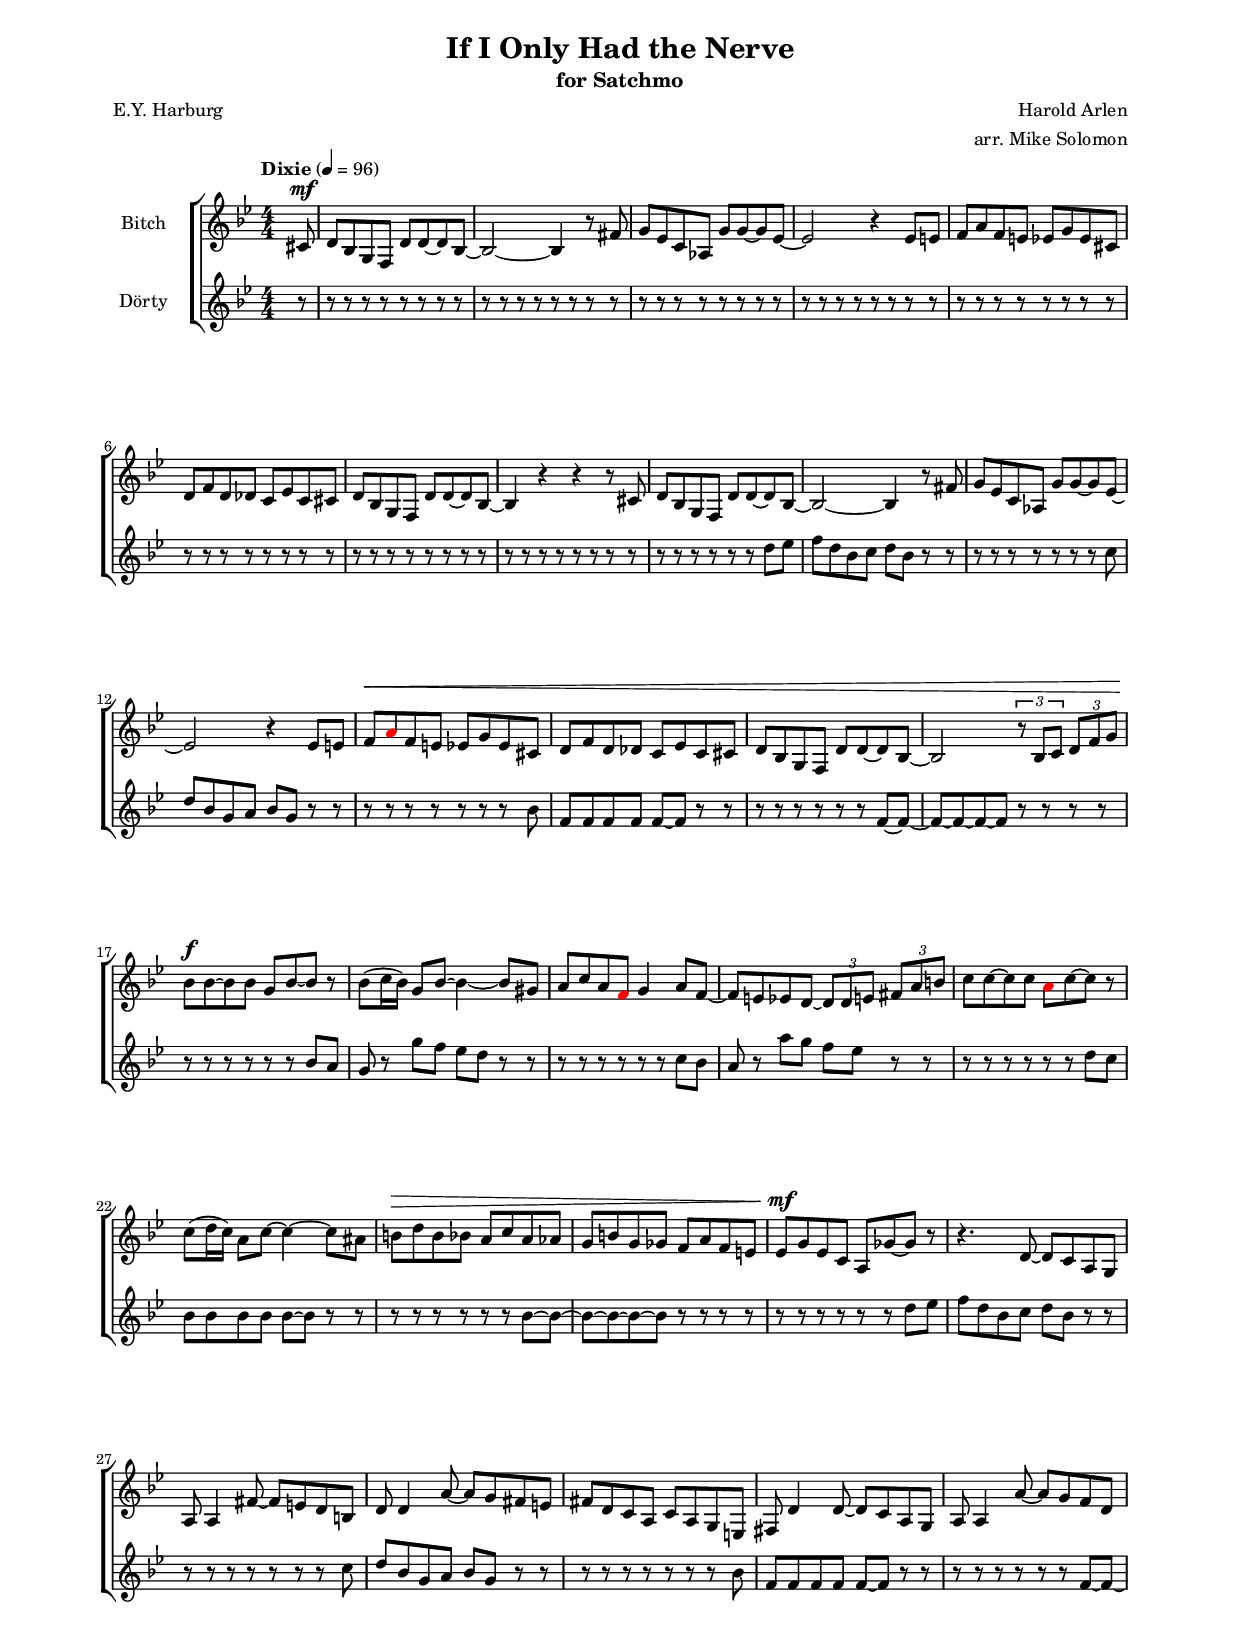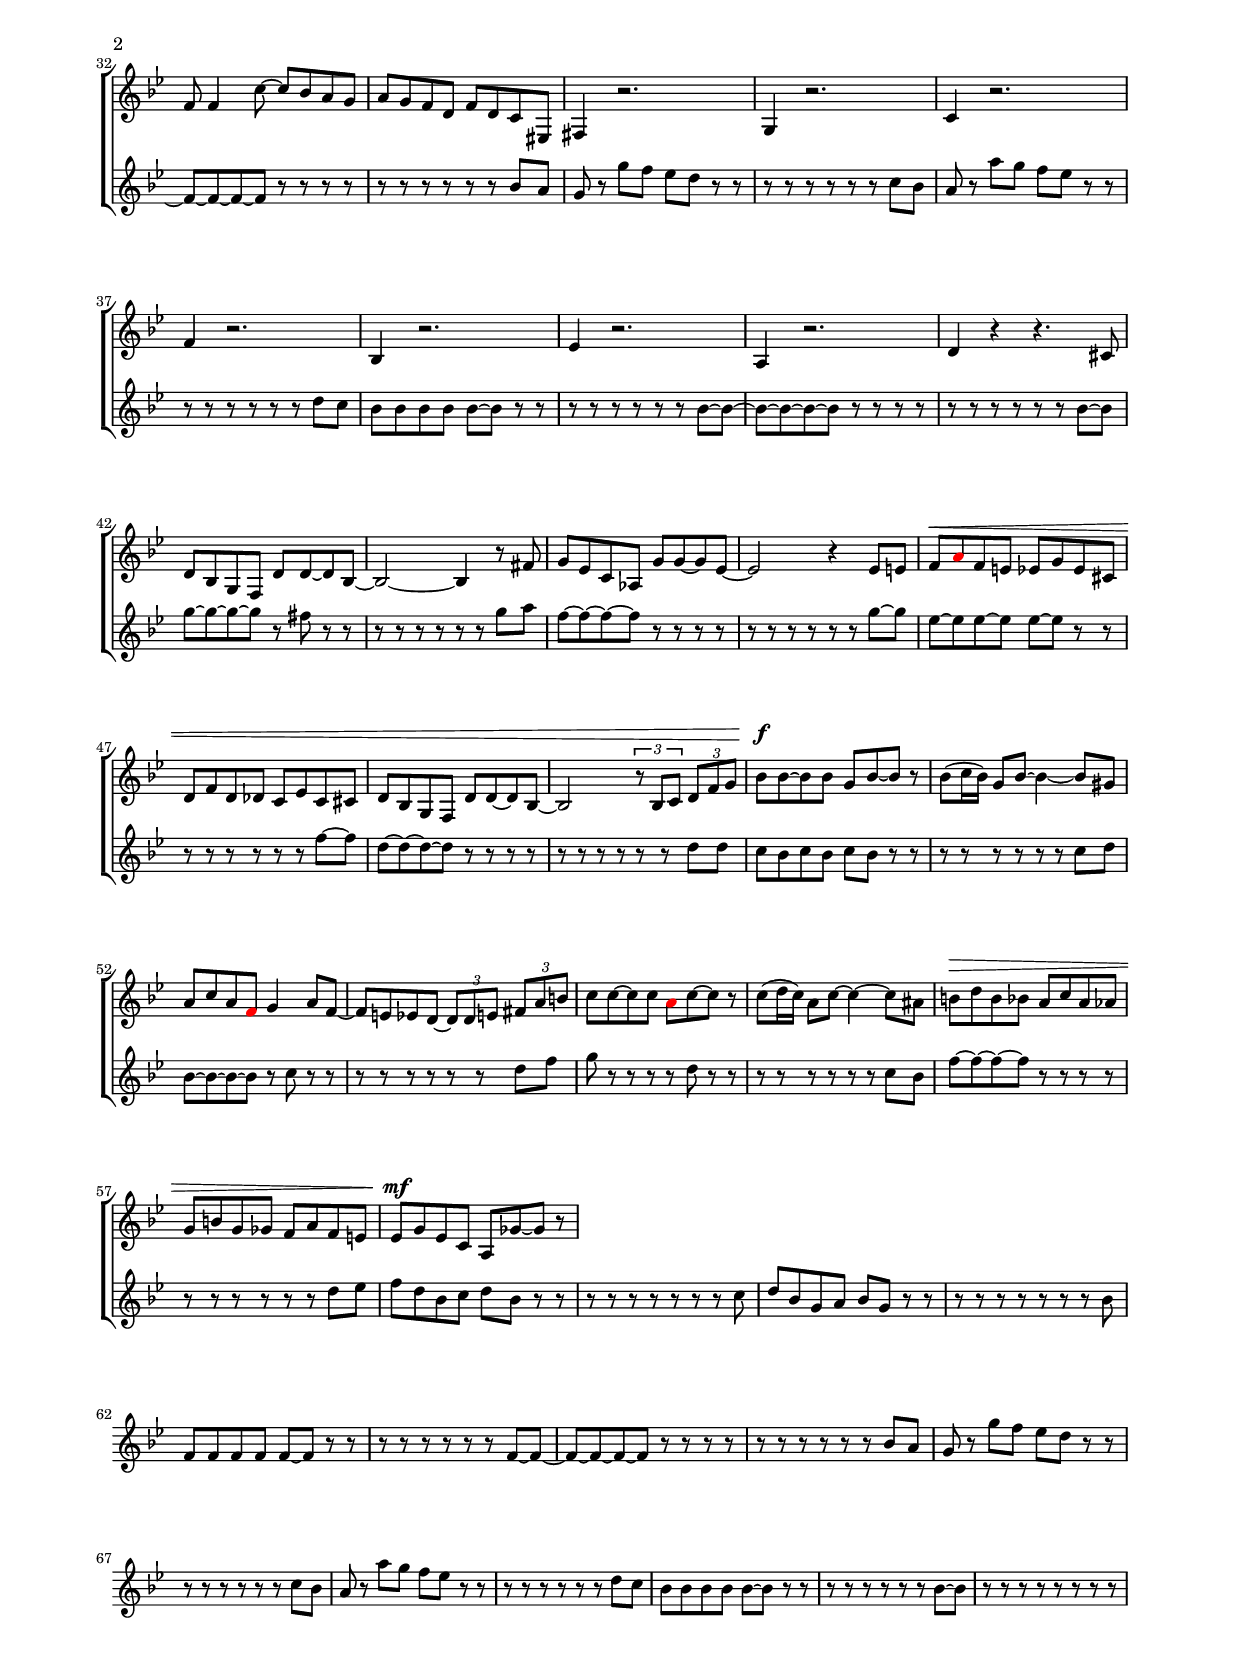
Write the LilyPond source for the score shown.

\version "2.19.0"
\include "defs-devel.ly"

marD = \markup \null
elsD = \markup \null
mikD = \markup \null
rynZ = \markup \null
desD = \markup \null

#(set-global-staff-size 15.87)
autoBeamInstruction = \autoBeamOn

solo = \markup \italic "solo"
psolo = \markup \italic "(solo)"
skat = \markup \italic "sit skat"
shoot = \markup \italic "SYT"

\header {
  title = "If I Only Had the Nerve"
  subtitle = "for Satchmo"
  %title = "Somewhere Over the Rainbow"
  composer = "Harold Arlen"
  poet = "E.Y. Harburg"
  arranger = "arr. Mike Solomon"
  %arranger = "arr. (anon)"
}
\paper {
  #(define fonts
    (set-global-fonts
    #:music "lilyjazz"
    #:brace "lilyjazz"
    #:roman "LilyJAZZText"
    #:sans "LilyJAZZChord"
    #:factor (/ staff-height pt 20)
  ))
  ragged-right = ##f
  left-margin = 0.75\in
  right-margin = 0.75\in
  top-margin = 0.5\in
  bottom-margin = 0.6\in
  ragged-last-bottom = ##f
  %max-systems-per-page = #2
  %oddHeaderMarkup = "FIRST FULL DRAFT 20.10.14 4:44"
  %evenHeaderMarkup = "FIRST FULL DRAFT 20.10.14 4:44"
}


#(ly:set-option 'point-and-click #f)

#(set-global-staff-size 15.87)

railroad =  {
  \once \override BreathingSign.text = \markup \musicglyph #"scripts.caesura.straight"
  \breathe
}
myred = \once \override NoteHead #'color = #red

php = \once \override Hairpin.stencil = #(parenthesize-callback ly:hairpin::print)

\paper {
  footnote-separator-markup = \markup { \column { " "\override #`(span-factor . 1/5) { \draw-hline } }}
  footnote-padding = 1\mm
  top-system-spacing = #'((basic-distance . 1) (minimum-distance . 0) (padding . 1) (stretchability . 40))
  bottom-system-spacing = #'((basic-distance . 1) (minimum-distance . 0) (padding . 1) (stretchability . 50))
  ragged-right = ##f
}

prefatoryMatter = {
  \key bes \major
  \autoBeamInstruction
  \time 4/4
}

scorePrefatoryMatter = {
  \prefatoryMatter
  \partial 8
}

midiPrefatoryMatter = {
  \prefatoryMatter
  \partial 8
}

theme = \relative c {
  cis8-\tag #'first \mf |
  d8 bes8 g8 f8 d'8 d8 ~ d8 bes8 ~ |
  bes2 ~ bes4 r8 fis'8 |
  g8 ees8 c8 aes8 g'8 g8 ~ g8 ees8 ~ |
  ees2 r4 ees8 e8 |
  f8-\tag #'second \< \tag #'second { \rred } a8 f8 e8 ees8 g8 ees8 cis8 |
  d8 f8 d8 des8 c8 ees8 c8 cis8 |
  d8 bes8 g8 f8 d'8 d8 ~ d8 bes8 ~ |
  \tag #'first { bes4 }
  \tag #'second { bes2 }
}

marks = {
  \tempo "Dixie" 4=96
  \time 4/4
  \partial 8 s8
  \repeat unfold 25 { s1 }
}

soprano = \transpose c c {
  \transpose c c' \removeWithTag #'second \theme
  r4 r4 r8
  \transpose c c' \removeWithTag #'first \theme
  \relative c' {
    \times 2/3 { r8 bes c } \times 2/3 { d f g } |
    bes8\f bes8 ~ bes8 bes8 g8 bes8 ~ bes8 r8 |
    bes8 ( c16 bes ) g8 bes8 ~ bes4 ~ bes8 gis8 |
    a8 c8 a8 \rred f8 g4 a8 f8 ~ |
    f8 e8 ees8 d8 ~ \times 2/3 { d d e } \times 2/3 { fis a b } |
    c8 c8 ~ c8 c8 \rred a8 c8 ~ c8 r8 |
    c8 ( d16 c ) a8 c8 ~ c4 ~ c8 ais8 |
    b8\> d8 b8 bes8 a8 c8 a8 aes8 |
    g8 b8 g8 ges8 f8 a8 f8 e8 |
    ees8\mf g8 ees8 c8 a8 ges'8 ~ ges8 r8 |
    r4. d8 ~ d c a g |
    a a4 fis'8 ~ fis e d b |
    d d4 a'8 ~ a g fis e |
    fis d c a c a g e |
    fis d'4 d8 ~ d c a g |
    a a4 a'8 ~ a g f d |
    f f4 c'8 ~ c bes a g |
    a g f d f d c eis, |
    fis4 r2. |
    g4 r2. |
    c4 r2. |
    f4 r2. |
    bes,4 r2. |
    ees4 r2. |
    a,4 r2. |
    d4 r4 r4. 
  }
  \transpose c c' \removeWithTag #'first \theme
  \relative c' {
      \times 2/3 { r8 bes c } \times 2/3 { d f g } |
      bes8\f bes8 ~ bes8 bes8 g8 bes8 ~ bes8 r8 |
      bes8 ( c16 bes ) g8 bes8 ~ bes4 ~ bes8 gis8 |
      a8 c8 a8 \rred f8 g4 a8 f8 ~ |
      f8 e8 ees8 d8 ~ \times 2/3 { d d e } \times 2/3 { fis a b } |
      c8 c8 ~ c8 c8 \rred a8 c8 ~ c8 r8 |
      c8 ( d16 c ) a8 c8 ~ c4 ~ c8 ais8 |
      b8\> d8 b8 bes8 a8 c8 a8 aes8 |
      g8 b8 g8 ges8 f8 a8 f8 e8 |
      ees8\mf g8 ees8 c8 a8 ges'8 ~ ges8 r8 |
  }
}

sopranoWords = \lyricmode {
}

test = {
  \transpose g g { r8 r8 r8 r8 r8 r8 r8 r8 r8 r8 r8 r8 r8 r8 r8 r8 r8 r8 r8 r8 r8 r8 r8 r8 r8 r8 r8 r8 r8 r8 r8 r8 r8 r8 r8 r8 r8 r8 r8 r8 r8 r8 r8 r8 r8 r8 r8 r8 r8 r8 r8 r8 r8 r8 r8 r8 r8 r8 r8 r8 r8 r8 r8 r8 r8 r8 r8 r8 r8 r8 r8 d''8 ees''8 f''8 d''8 bes'8 c''8 d''8 bes'8 r8 r8 r8 r8 r8 r8 r8 r8 r8 c''8 d''8 bes'8 g'8 a'8 bes'8 g'8 r8 r8 r8 r8 r8 r8 r8 r8 r8 bes'8 f'8 f'8 f'8 f'8 f'8 ~ f'8 r8 r8 r8 r8 r8 r8 r8 r8 f'8 ~ f'8 ~ f'8 ~ f'8 ~ f'8 ~ f'8 r8 r8 r8 r8 r8 r8 r8 r8 r8 r8 bes'8 a'8 g'8 r8 g''8 f''8 ees''8 d''8 r8 r8 r8 r8 r8 r8 r8 r8 c''8 bes'8 a'8 r8 a''8 g''8 f''8 ees''8 r8 r8 r8 r8 r8 r8 r8 r8 d''8 c''8 bes'8 bes'8 bes'8 bes'8 bes'8 ~ bes'8 r8 r8 r8 r8 r8 r8 r8 r8 bes'8 ~ bes'8 ~ bes'8 ~ bes'8 ~ bes'8 ~ bes'8 r8 r8 r8 r8 r8 r8 r8 r8 r8 r8 d''8 ees''8 f''8 d''8 bes'8 c''8 d''8 bes'8 r8 r8 r8 r8 r8 r8 r8 r8 r8 c''8 d''8 bes'8 g'8 a'8 bes'8 g'8 r8 r8 r8 r8 r8 r8 r8 r8 r8 bes'8 f'8 f'8 f'8 f'8 f'8 ~ f'8 r8 r8 r8 r8 r8 r8 r8 r8 f'8 ~ f'8 ~ f'8 ~ f'8 ~ f'8 ~ f'8 r8 r8 r8 r8 r8 r8 r8 r8 r8 r8 bes'8 a'8 g'8 r8 g''8 f''8 ees''8 d''8 r8 r8 r8 r8 r8 r8 r8 r8 c''8 bes'8 a'8 r8 a''8 g''8 f''8 ees''8 r8 r8 r8 r8 r8 r8 r8 r8 d''8 c''8 bes'8 bes'8 bes'8 bes'8 bes'8 ~ bes'8 r8 r8 r8 r8 r8 r8 r8 r8 bes'8 ~ bes'8 ~ bes'8 ~ bes'8 ~ bes'8 ~ bes'8 r8 r8 r8 r8 r8 r8 r8 r8 r8 r8 bes'8 ~ bes'8 g''8 ~ g''8 ~ g''8 ~ g''8 r8 fis''8 r8 r8 r8 r8 r8 r8 r8 r8 g''8 a''8 f''8 ~ f''8 ~ f''8 ~ f''8 r8 r8 r8 r8 r8 r8 r8 r8 r8 r8 g''8 ~ g''8 ees''8 ~ ees''8 ees''8 ~ ees''8 ees''8 ~ ees''8 r8 r8 r8 r8 r8 r8 r8 r8 f''8 ~ f''8 d''8 ~ d''8 ~ d''8 ~ d''8 r8 r8 r8 r8 r8 r8 r8 r8 r8 r8 d''8 d''8 c''8 bes'8 c''8 bes'8 c''8 bes'8 r8 r8 r8 r8 r8 r8 r8 r8 c''8 d''8 bes'8 ~ bes'8 ~ bes'8 ~ bes'8 r8 c''8 r8 r8 r8 r8 r8 r8 r8 r8 d''8 f''8 g''8 r8 r8 r8 r8 d''8 r8 r8 r8 r8 r8 r8 r8 r8 c''8 bes'8 f''8 ~ f''8 ~ f''8 ~ f''8 r8 r8 r8 r8 r8 r8 r8 r8 r8 r8 d''8 ees''8 f''8 d''8 bes'8 c''8 d''8 bes'8 r8 r8 r8 r8 r8 r8 r8 r8 r8 c''8 d''8 bes'8 g'8 a'8 bes'8 g'8 r8 r8 r8 r8 r8 r8 r8 r8 r8 bes'8 f'8 f'8 f'8 f'8 f'8 ~ f'8 r8 r8 r8 r8 r8 r8 r8 r8 f'8 ~ f'8 ~ f'8 ~ f'8 ~ f'8 ~ f'8 r8 r8 r8 r8 r8 r8 r8 r8 r8 r8 bes'8 a'8 g'8 r8 g''8 f''8 ees''8 d''8 r8 r8 r8 r8 r8 r8 r8 r8 c''8 bes'8 a'8 r8 a''8 g''8 f''8 ees''8 r8 r8 r8 r8 r8 r8 r8 r8 d''8 c''8 bes'8 bes'8 bes'8 bes'8 bes'8 ~ bes'8 r8 r8 r8 r8 r8 r8 r8 r8 bes'8 ~ bes'8 r8 r8 r8 r8 r8 r8 r8 r8 }
}


\score {
  \new ChoirStaff <<
    \new Staff \with { instrumentName = #"Bitch" %shortInstrumentName = #"M."
} <<
      \new Voice = "soprano" { << { \numericTimeSignature
	\scorePrefatoryMatter
        \soprano
      } {
	\scorePrefatoryMatter
        \marks
      } >> }
      \new Lyrics \lyricsto "soprano" {
        \sopranoWords
      }
    >>
    \new Staff \with { instrumentName = #"Dörty" %shortInstrumentName = #"E."
} <<
      \new Voice = "mezzo" { \numericTimeSignature
	\scorePrefatoryMatter
        \test
      }
    >>
  >>
  \layout {
    \context {
      \Voice
      \override TextScript #'layer = #6
      \override NoteHead #'layer = #7
      \override Glissando #'breakable = ##t
      \override TupletNumber #'breakable = ##t
      \override TupletBracket #'breakable = ##t
      \override DynamicLineSpanner.direction = #UP
      \remove "Forbid_line_break_engraver"
    }
    \context {
      \Staff
      %\consists "Metronome_mark_engraver"
      \override TimeSignature #'style = #'numbered
      \override StaffSymbol #'layer = #4
      \override TimeSignature #'layer = #3
      \override TimeSignature #'whiteout = ##t
    }
    \context {
      \Lyrics
      %\override LyricText #'whiteout = ##t
      \override LyricText #'layer = #6
    }
    \context {
      \Score
      %\remove "Metronome_mark_engraver"
      \override NonMusicalPaperColumn #'allow-loose-spacing = ##f
    }
  }
}
